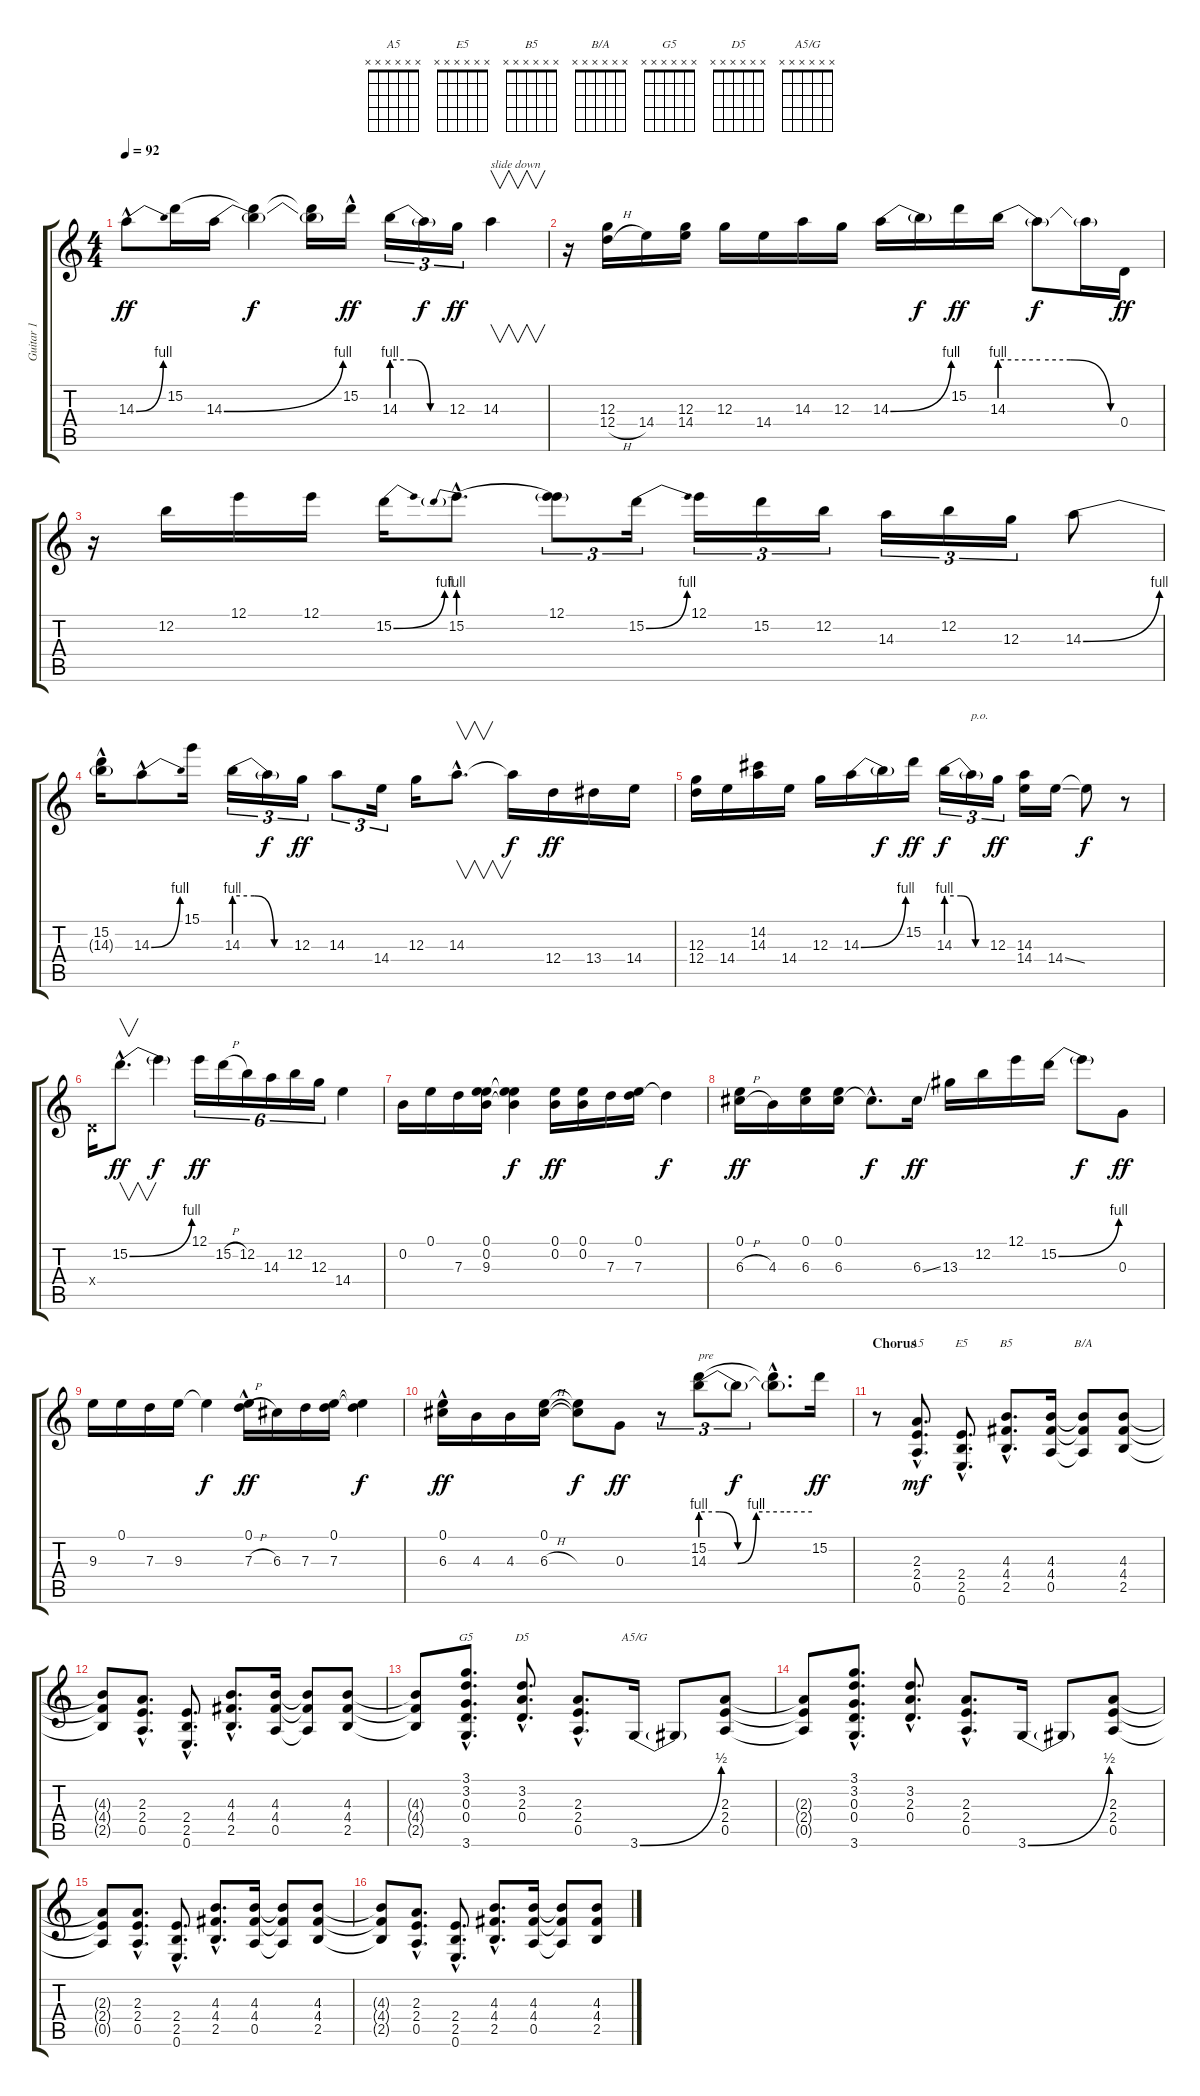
\track ("Guitar 1" "Guitar 1") {instrument overdrivenguitar}
\staff {score tabs}
\tuning (E4 B3 G3 D3 A2 E2) {hide}
\chord ("A5" x x x x x x) {firstfret 0}
\chord ("E5" x x x x x x) {firstfret 0}
\chord ("B5" x x x x x x) {firstfret 0}
\chord ("B/A" x x x x x x) {firstfret 0}
\chord ("G5" x x x x x x) {firstfret 0}
\chord ("D5" x x x x x x) {firstfret 0}
\chord ("A5/G" x x x x x x) {firstfret 0}
\ts (4 4)
\tempo 92
\clef g2
\ks c
14.3{be (bend 0 0 60 4) hac}.8{dy ff} 15.2.16 14.3{be (bend 0 0 60 4)}.16 (15.2{t} 14.3{t}).4{dy f} (15.2{t} 14.3{t}).16 15.2{hac}.16{dy ff} 14.3{be (custom 0 4 20 4 40 0 60 0)}.16{tu (3 2)} 14.3{t}.16{tu (3 2) dy f} 12.3.16{tu (3 2) dy ff} 14.3.4{v txt "slide down"} |
r.16 (12.3 12.4{h}).16 14.4.16 (12.3 14.4).16 12.3.16 14.4.16 14.3.16 12.3.16 14.3{be (bend 0 0 60 4)}.16 14.3{t}.16{dy f} 15.2.16{dy ff} 14.3{be (custom 0 4 20 4 35 4 55 0 60 0)}.16 14.3{t}.8{dy f} 14.3{t}.16 0.4.16{dy ff} |
r.16 12.2.16 12.1.16 12.1.16 15.2{be (bend 0 0 60 4)}.16 15.2{be (prebend 0 4 60 4) hac}.8{d} (12.1 15.2{t}).8{tu (3 2)} 15.2{be (bend 0 0 60 4)}.16{tu (3 2)} 12.1.16{tu (3 2)} 15.2.16{tu (3 2)} 12.2.16{tu (3 2)} 14.3.16{tu (3 2)} 12.2.16{tu (3 2)} 12.3.16{tu (3 2)} 14.3{be (bend 0 0 60 4)}.8 |
(15.2{hac} 14.3{t}).16 14.3{be (bend 0 0 60 4) hac}.8 15.1.16 14.3{be (custom 0 4 20 4 40 0 60 0)}.16{tu (3 2)} 14.3{t}.16{tu (3 2) dy f} 12.3.16{tu (3 2) dy ff} 14.3.8{tu (3 2)} 14.4.16{tu (3 2)} 12.3.16 14.3{hac}.8{v d} 14.3{t}.16{dy f} 12.4.16{dy ff} 13.4.16 14.4.16 |
(12.3 12.4).16 14.4.16 (14.2 14.3).16 14.4.16 12.3.16 14.3{be (bend 0 0 60 4)}.16 14.3{t}.16{dy f} 15.2.16{dy ff} 14.3{be (custom 0 4 20 4 40 0 60 0)}.16{tu (3 2) dy f} 14.3{t}.16{tu (3 2) txt "p.o."} 12.3.16{tu (3 2) dy ff} (14.3 14.4).16 14.4{ss}.16 14.4{t}.8{dy f} r.8 |
0.4{x}.16 15.2{be (bend 0 0 60 4) hac}.8{v d dy ff} 15.2{t}.4{dy f} 12.1.16{tu (6 4) dy ff} 15.2{h}.16{tu (6 4)} 12.2.16{tu (6 4)} 14.3.16{tu (6 4)} 12.2.16{tu (6 4)} 12.3.16{tu (6 4)} 14.4.4 |
0.2.16 0.1.16 7.3.16 (0.1 0.2 9.3).16 (0.1{t} 0.2{t} 9.3{t}).4{dy f} (0.1 0.2).16{dy ff} (0.1 0.2).16 7.3.16 (0.1 7.3).16 7.3{t}.4{dy f} |
(0.1 6.3{h}).16{dy ff} 4.3.16 (0.1 6.3).16 (0.1 6.3).16 6.3{hac t}.8{d dy f} 6.3{ss}.16{dy ff} 13.3.16 12.2.16 12.1.16 15.2{be (bend 0 0 60 4)}.16 15.2{t}.8{dy f} 0.3.8{dy ff} |
9.3.16 0.1.16 7.3.16 9.3.16 9.3{t}.4{dy f} (0.1{hac} 7.3{h}).16{dy ff} 6.3.16 7.3.16 (0.1 7.3).16 (0.1{t} 7.3{t}).4{dy f} |
(0.1{hac} 6.3).16{dy ff} 4.3.16 4.3.16 (0.1 6.3{h}).16 (0.1{t} 6.3{t}).8{dy f} 0.3.8{dy ff} r.8{tu (3 2)} (15.2 14.3{be (custom 0 4 10 4 20 0 30 4 45 4 60 4)}).8{tu (3 2) txt "pre"} 14.3{t}.8{tu (3 2) dy f} (15.2{hac t} 14.3{hac t}).8{d} 15.2.16{dy ff} |
\section ("" "Chorus")
r.8 (2.3{hac} 2.4{hac} 0.5{hac}).8{d ch "A5" dy mf} (2.4{hac} 2.5{hac} 0.6{hac}).8{d ch "E5"} (4.3{hac} 4.4{hac} 2.5{hac}).8{d ch "B5"} (4.3 4.4 0.5).16 (4.3{t} 4.4{t} 0.5{t}).8{ch "B/A"} (4.3 4.4 2.5).8 |
(4.3{t} 4.4{t} 2.5{t}).8 (2.3{hac} 2.4{hac} 0.5{hac}).8{d} (2.4{hac} 2.5{hac} 0.6{hac}).8{d} (4.3{hac} 4.4{hac} 2.5{hac}).8{d} (4.3 4.4 0.5).16 (4.3{t} 4.4{t} 0.5{t}).8 (4.3 4.4 2.5).8 |
(4.3{t} 4.4{t} 2.5{t}).8 (3.1{hac} 3.2{hac} 0.3{hac} 0.4{hac} 3.6{hac}).8{d ch "G5"} (3.2{hac} 2.3{hac} 0.4{hac}).8{d ch "D5"} (2.3{hac} 2.4{hac} 0.5{hac}).8{d} 3.6{be (bend 0 0 60 2)}.16{ch "A5/G"} 3.6{t}.8 (2.3 2.4 0.5).8 |
(2.3{t} 2.4{t} 0.5{t}).8 (3.1{hac} 3.2{hac} 0.3{hac} 0.4{hac} 3.6{hac}).8{d} (3.2{hac} 2.3{hac} 0.4{hac}).8{d} (2.3{hac} 2.4{hac} 0.5{hac}).8{d} 3.6{be (bend 0 0 60 2)}.16 3.6{t}.8 (2.3 2.4 0.5).8 |
(2.3{t} 2.4{t} 0.5{t}).8 (2.3{hac} 2.4{hac} 0.5{hac}).8{d} (2.4{hac} 2.5{hac} 0.6{hac}).8{d} (4.3{hac} 4.4{hac} 2.5{hac}).8{d} (4.3 4.4 0.5).16 (4.3{t} 4.4{t} 0.5{t}).8 (4.3 4.4 2.5).8 |
(4.3{t} 4.4{t} 2.5{t}).8 (2.3{hac} 2.4{hac} 0.5{hac}).8{d} (2.4{hac} 2.5{hac} 0.6{hac}).8{d} (4.3{hac} 4.4{hac} 2.5{hac}).8{d} (4.3 4.4 0.5).16 (4.3{t} 4.4{t} 0.5{t}).8 (4.3 4.4 2.5).8
